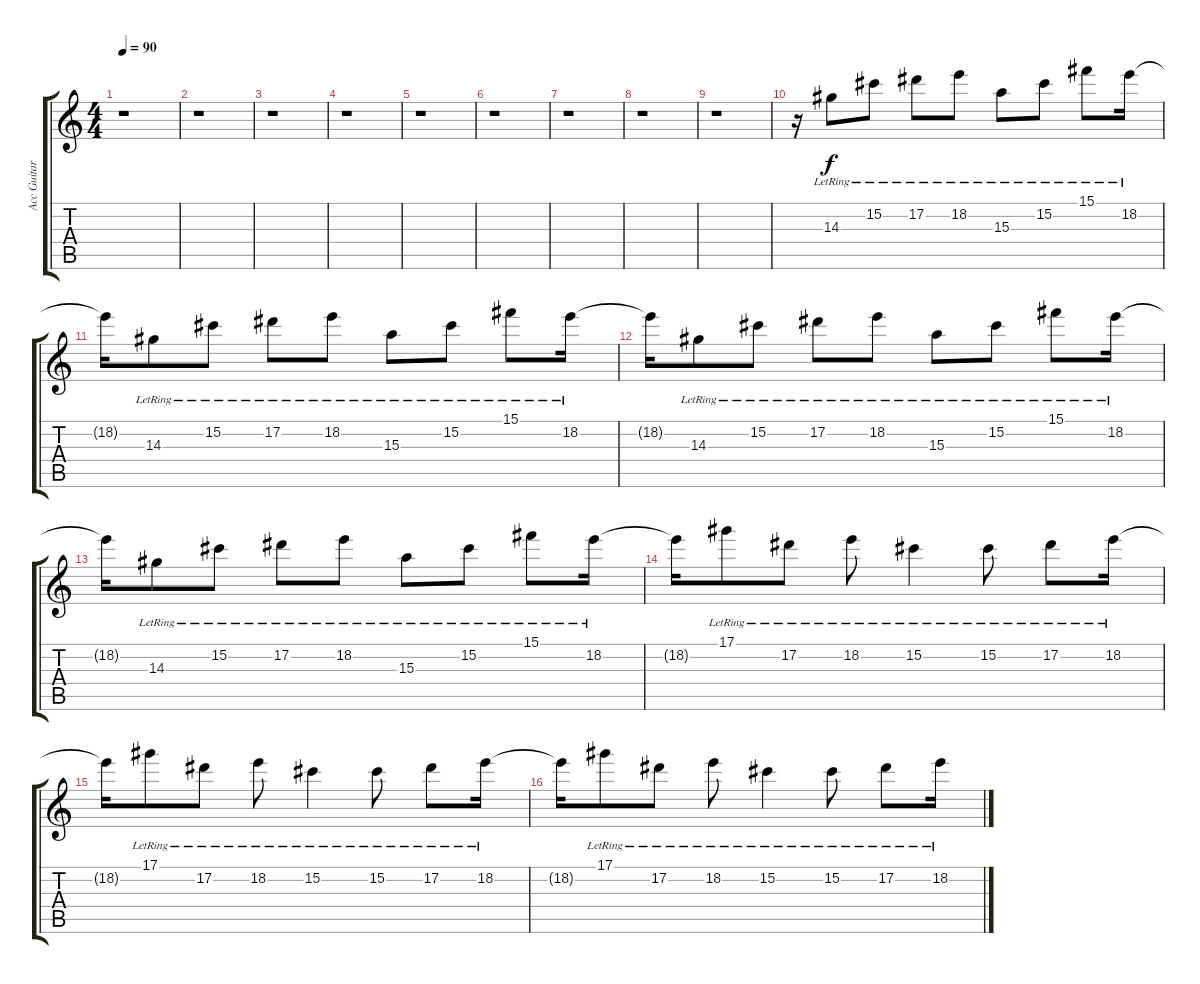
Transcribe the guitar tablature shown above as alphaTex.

\track ("Acc Guitar Delay" "Acc Guitar") {instrument acousticguitarsteel}
\staff {score tabs}
\tuning (Eb4 Bb3 Gb3 Db3 Ab2 Eb2) {hide}
\ts (4 4)
\tempo 90
\clef g2
\ks c
r.1{dy f} |
r.1 |
r.1 |
r.1 |
r.1 |
r.1 |
r.1 |
r.1 |
r.1 |
r.16 14.3{lr}.8 15.2{lr}.8 17.2{lr}.8 18.2{lr}.8 15.3{lr}.8 15.2{lr}.8 15.1{lr}.8 18.2{lr}.16 |
18.2{t}.16 14.3{lr}.8 15.2{lr}.8 17.2{lr}.8 18.2{lr}.8 15.3{lr}.8 15.2{lr}.8 15.1{lr}.8 18.2{lr}.16 |
18.2{t}.16 14.3{lr}.8 15.2{lr}.8 17.2{lr}.8 18.2{lr}.8 15.3{lr}.8 15.2{lr}.8 15.1{lr}.8 18.2{lr}.16 |
18.2{t}.16 14.3{lr}.8 15.2{lr}.8 17.2{lr}.8 18.2{lr}.8 15.3{lr}.8 15.2{lr}.8 15.1{lr}.8 18.2{lr}.16 |
18.2{t}.16 17.1{lr}.8 17.2{lr}.8 18.2{lr}.8 15.2{lr}.4 15.2{lr}.8 17.2{lr}.8 18.2{lr}.16 |
18.2{t}.16 17.1{lr}.8 17.2{lr}.8 18.2{lr}.8 15.2{lr}.4 15.2{lr}.8 17.2{lr}.8 18.2{lr}.16 |
18.2{t}.16 17.1{lr}.8 17.2{lr}.8 18.2{lr}.8 15.2{lr}.4 15.2{lr}.8 17.2{lr}.8 18.2{lr}.16
